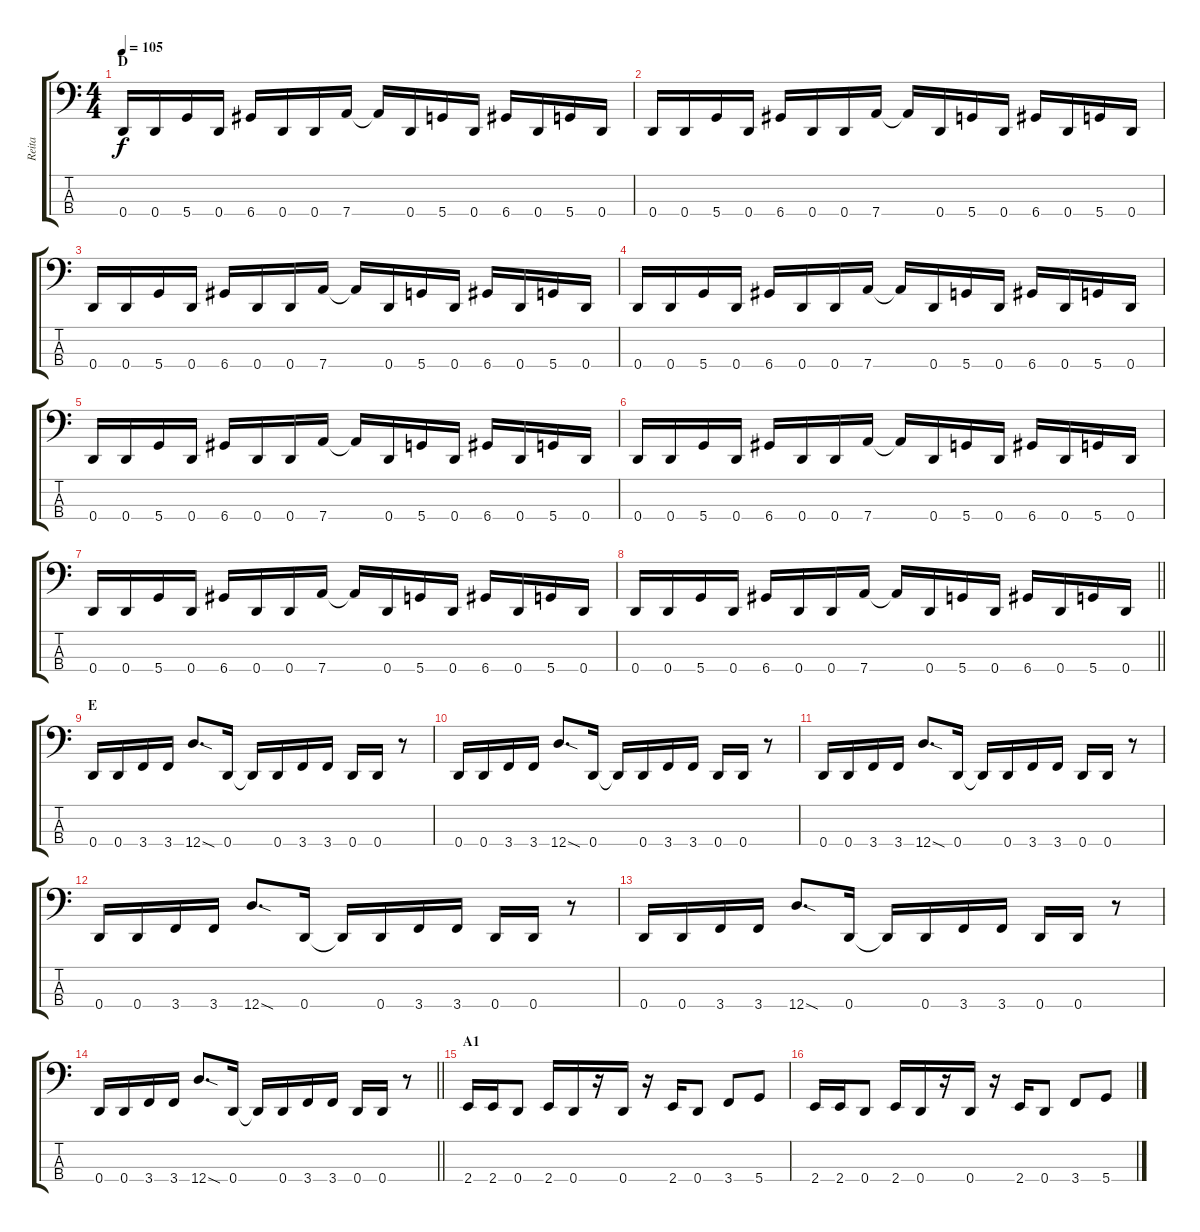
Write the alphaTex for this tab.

\track ("Reita" "Reita") {instrument electricbasspick}
\staff {score tabs}
\tuning (F2 C2 G1 D1) {hide}
\ts (4 4)
\section ("" "D")
\tempo 105
\clef f4
\ks c
0.4.16{dy f} 0.4.16 5.4.16 0.4.16 6.4.16 0.4.16 0.4.16 7.4.16 7.4{t}.16 0.4.16 5.4.16 0.4.16 6.4.16 0.4.16 5.4.16 0.4.16 |
0.4.16 0.4.16 5.4.16 0.4.16 6.4.16 0.4.16 0.4.16 7.4.16 7.4{t}.16 0.4.16 5.4.16 0.4.16 6.4.16 0.4.16 5.4.16 0.4.16 |
0.4.16 0.4.16 5.4.16 0.4.16 6.4.16 0.4.16 0.4.16 7.4.16 7.4{t}.16 0.4.16 5.4.16 0.4.16 6.4.16 0.4.16 5.4.16 0.4.16 |
0.4.16 0.4.16 5.4.16 0.4.16 6.4.16 0.4.16 0.4.16 7.4.16 7.4{t}.16 0.4.16 5.4.16 0.4.16 6.4.16 0.4.16 5.4.16 0.4.16 |
0.4.16 0.4.16 5.4.16 0.4.16 6.4.16 0.4.16 0.4.16 7.4.16 7.4{t}.16 0.4.16 5.4.16 0.4.16 6.4.16 0.4.16 5.4.16 0.4.16 |
0.4.16 0.4.16 5.4.16 0.4.16 6.4.16 0.4.16 0.4.16 7.4.16 7.4{t}.16 0.4.16 5.4.16 0.4.16 6.4.16 0.4.16 5.4.16 0.4.16 |
0.4.16 0.4.16 5.4.16 0.4.16 6.4.16 0.4.16 0.4.16 7.4.16 7.4{t}.16 0.4.16 5.4.16 0.4.16 6.4.16 0.4.16 5.4.16 0.4.16 |
\barLineRight lightlight
0.4.16 0.4.16 5.4.16 0.4.16 6.4.16 0.4.16 0.4.16 7.4.16 7.4{t}.16 0.4.16 5.4.16 0.4.16 6.4.16 0.4.16 5.4.16 0.4.16 |
\section ("" "E")
0.4.16 0.4.16 3.4.16 3.4.16 12.4{sod}.8{d} 0.4.16 0.4{t}.16 0.4.16 3.4.16 3.4.16 0.4.16 0.4.16 r.8 |
0.4.16 0.4.16 3.4.16 3.4.16 12.4{sod}.8{d} 0.4.16 0.4{t}.16 0.4.16 3.4.16 3.4.16 0.4.16 0.4.16 r.8 |
0.4.16 0.4.16 3.4.16 3.4.16 12.4{sod}.8{d} 0.4.16 0.4{t}.16 0.4.16 3.4.16 3.4.16 0.4.16 0.4.16 r.8 |
0.4.16 0.4.16 3.4.16 3.4.16 12.4{sod}.8{d} 0.4.16 0.4{t}.16 0.4.16 3.4.16 3.4.16 0.4.16 0.4.16 r.8 |
0.4.16 0.4.16 3.4.16 3.4.16 12.4{sod}.8{d} 0.4.16 0.4{t}.16 0.4.16 3.4.16 3.4.16 0.4.16 0.4.16 r.8 |
\barLineRight lightlight
0.4.16 0.4.16 3.4.16 3.4.16 12.4{sod}.8{d} 0.4.16 0.4{t}.16 0.4.16 3.4.16 3.4.16 0.4.16 0.4.16 r.8 |
\section ("" "A1")
2.4.16 2.4.16 0.4.8 2.4.16 0.4.16 r.16 0.4.16 r.16 2.4.16 0.4.8 3.4.8 5.4.8 |
2.4.16 2.4.16 0.4.8 2.4.16 0.4.16 r.16 0.4.16 r.16 2.4.16 0.4.8 3.4.8 5.4.8
